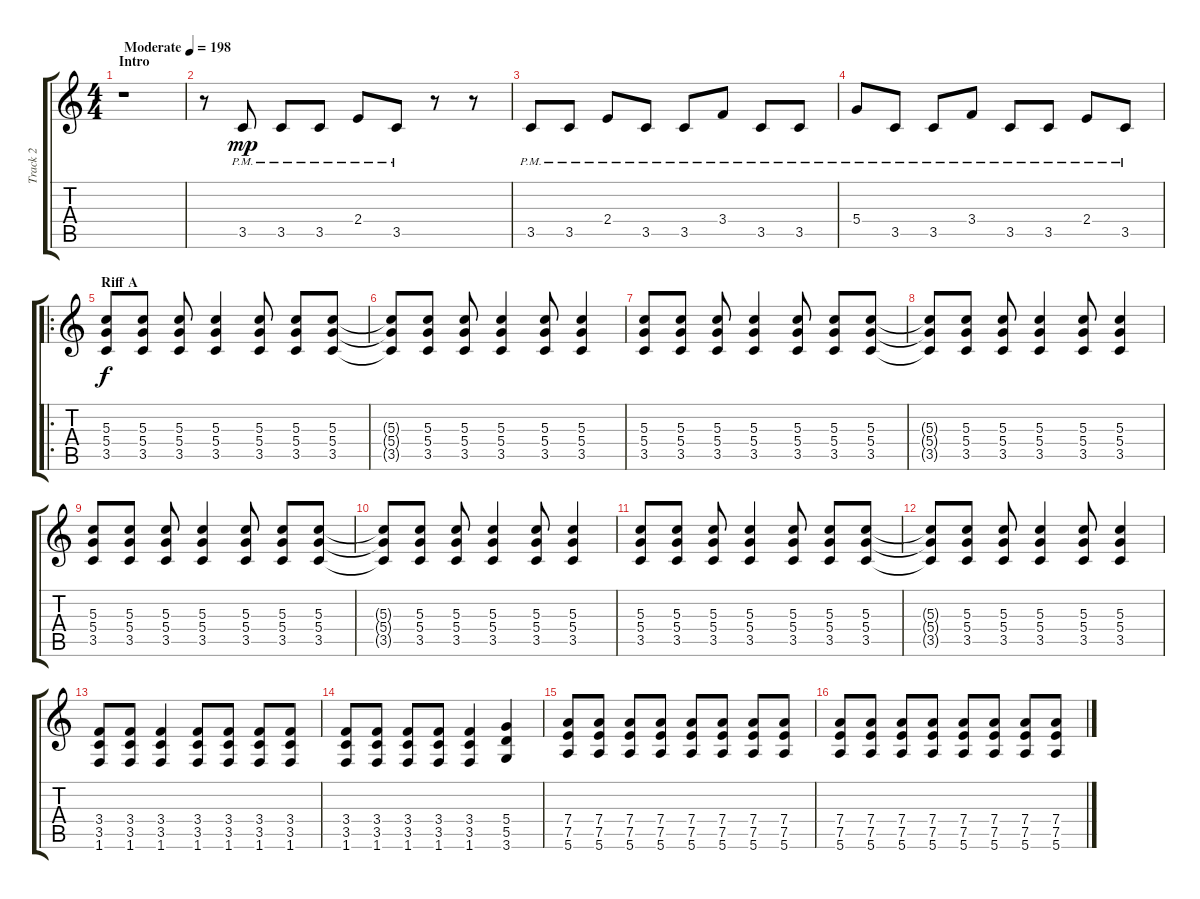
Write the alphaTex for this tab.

\track ("Track 2" "Track 2") {instrument overdrivenguitar}
\staff {score tabs}
\tuning (E4 B3 G3 D3 A2 E2) {hide}
\ts (4 4)
\section ("" "Intro")
\tempo (198 "Moderate")
\clef g2
\ks c
r.1{dy mp instrument overdrivenguitar} |
r.8 3.5{pm}.8 3.5{pm}.8 3.5{pm}.8 2.4{pm}.8 3.5{pm}.8 r.8 r.8 |
3.5{pm}.8 3.5{pm}.8 2.4{pm}.8 3.5{pm}.8 3.5{pm}.8 3.4{pm}.8 3.5{pm}.8 3.5{pm}.8 |
5.4{pm}.8 3.5{pm}.8 3.5{pm}.8 3.4{pm}.8 3.5{pm}.8 3.5{pm}.8 2.4{pm}.8 3.5{pm}.8 |
\ro
\section ("" "Riff A")
(5.3 5.4 3.5).8{dy f} (5.3 5.4 3.5).8 (5.3 5.4 3.5).8 (5.3 5.4 3.5).4 (5.3 5.4 3.5).8 (5.3 5.4 3.5).8 (5.3 5.4 3.5).8 |
(5.3{t} 5.4{t} 3.5{t}).8 (5.3 5.4 3.5).8 (5.3 5.4 3.5).8 (5.3 5.4 3.5).4 (5.3 5.4 3.5).8 (5.3 5.4 3.5).4 |
(5.3 5.4 3.5).8 (5.3 5.4 3.5).8 (5.3 5.4 3.5).8 (5.3 5.4 3.5).4 (5.3 5.4 3.5).8 (5.3 5.4 3.5).8 (5.3 5.4 3.5).8 |
(5.3{t} 5.4{t} 3.5{t}).8 (5.3 5.4 3.5).8 (5.3 5.4 3.5).8 (5.3 5.4 3.5).4 (5.3 5.4 3.5).8 (5.3 5.4 3.5).4 |
(5.3 5.4 3.5).8 (5.3 5.4 3.5).8 (5.3 5.4 3.5).8 (5.3 5.4 3.5).4 (5.3 5.4 3.5).8 (5.3 5.4 3.5).8 (5.3 5.4 3.5).8 |
(5.3{t} 5.4{t} 3.5{t}).8 (5.3 5.4 3.5).8 (5.3 5.4 3.5).8 (5.3 5.4 3.5).4 (5.3 5.4 3.5).8 (5.3 5.4 3.5).4 |
(5.3 5.4 3.5).8 (5.3 5.4 3.5).8 (5.3 5.4 3.5).8 (5.3 5.4 3.5).4 (5.3 5.4 3.5).8 (5.3 5.4 3.5).8 (5.3 5.4 3.5).8 |
(5.3{t} 5.4{t} 3.5{t}).8 (5.3 5.4 3.5).8 (5.3 5.4 3.5).8 (5.3 5.4 3.5).4 (5.3 5.4 3.5).8 (5.3 5.4 3.5).4 |
(3.4 3.5 1.6).8 (3.4 3.5 1.6).8 (3.4 3.5 1.6).4 (3.4 3.5 1.6).8 (3.4 3.5 1.6).8 (3.4 3.5 1.6).8 (3.4 3.5 1.6).8 |
(3.4 3.5 1.6).8 (3.4 3.5 1.6).8 (3.4 3.5 1.6).8 (3.4 3.5 1.6).8 (3.4 3.5 1.6).4 (5.4 5.5 3.6).4 |
(7.4 7.5 5.6).8 (7.4 7.5 5.6).8 (7.4 7.5 5.6).8 (7.4 7.5 5.6).8 (7.4 7.5 5.6).8 (7.4 7.5 5.6).8 (7.4 7.5 5.6).8 (7.4 7.5 5.6).8 |
(7.4 7.5 5.6).8 (7.4 7.5 5.6).8 (7.4 7.5 5.6).8 (7.4 7.5 5.6).8 (7.4 7.5 5.6).8 (7.4 7.5 5.6).8 (7.4 7.5 5.6).8 (7.4 7.5 5.6).8
